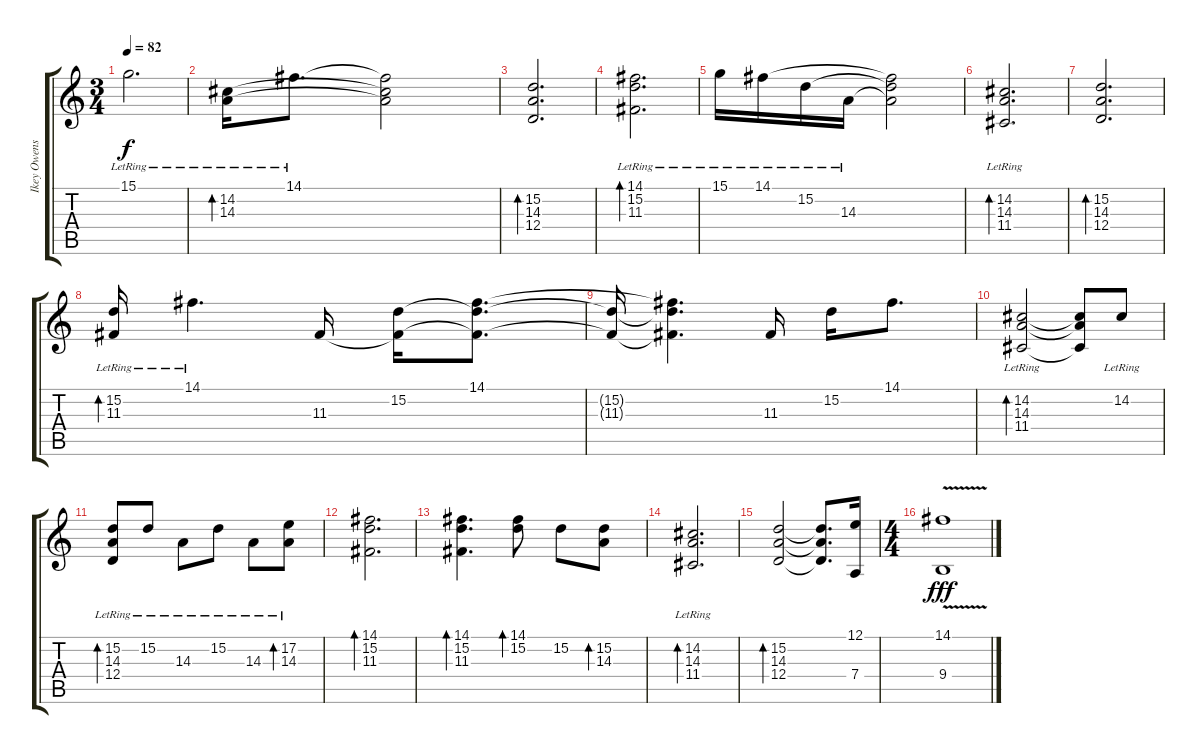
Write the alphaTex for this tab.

\track ("Ikey Owens - Keys" "Ikey Owens") {instrument vibraphone}
\staff {score tabs}
\tuning (E4 B3 G3 D3 A2 E2) {hide}
\ts (3 4)
\tempo 82
\clef g2
\ks c
15.1{lr}.2{d dy f} |
(14.2{lr} 14.3{lr}).16{bd 120} 14.1{lr}.8{d} (14.1{t} 14.2{t} 14.3{t}).2 |
(15.2 14.3 12.4).2{d bd 120} |
(14.1{lr} 15.2{lr} 11.3{lr}).2{d bd 120} |
15.1{lr}.16 14.1{lr}.16 15.2{lr}.16 14.3{lr}.16 (14.1{t} 15.2{t} 14.3{t}).2 |
(14.2{lr} 14.3{lr} 11.4{lr}).2{d bd 120} |
(15.2 14.3 12.4).2{d bd 120} |
(15.2{lr} 11.3{lr}).16{bd 120} 14.1{lr}.4{d} 11.3.16 (15.2 11.3{t}).16 (14.1 15.2{t} 11.3{t}).8{d} |
(15.2{t} 11.3{t}).16 (14.1{t} 15.2{t} 11.3{t}).4{d} 11.3.16 15.2.16 14.1.8{d} |
(14.2{lr} 14.3{lr} 11.4{lr}).2{bd 120} (14.2{t} 14.3{t} 11.4{t}).8 14.2{lr}.8 |
(15.2{lr} 14.3{lr} 12.4{lr}).8{bd 120} 15.2{lr}.8 14.3{lr}.8 15.2{lr}.8 14.3{lr}.8 (17.2{lr} 14.3).8{bd 120} |
(14.1 15.2 11.3).2{d bd 120} |
(14.1 15.2 11.3).4{d bd 120} (14.1 15.2).8{bd 120} 15.2.8 (15.2 14.3).8{bd 120} |
(14.2{lr} 14.3{lr} 11.4{lr}).2{d bd 120} |
(15.2 14.3 12.4).2{bd 120} (15.2{t} 14.3{t} 12.4{t}).8{d} (12.1 7.4).16 |
\ts (4 4)
(14.1{v} 9.4{v}).1{dy fff instrument drawbarorgan}
